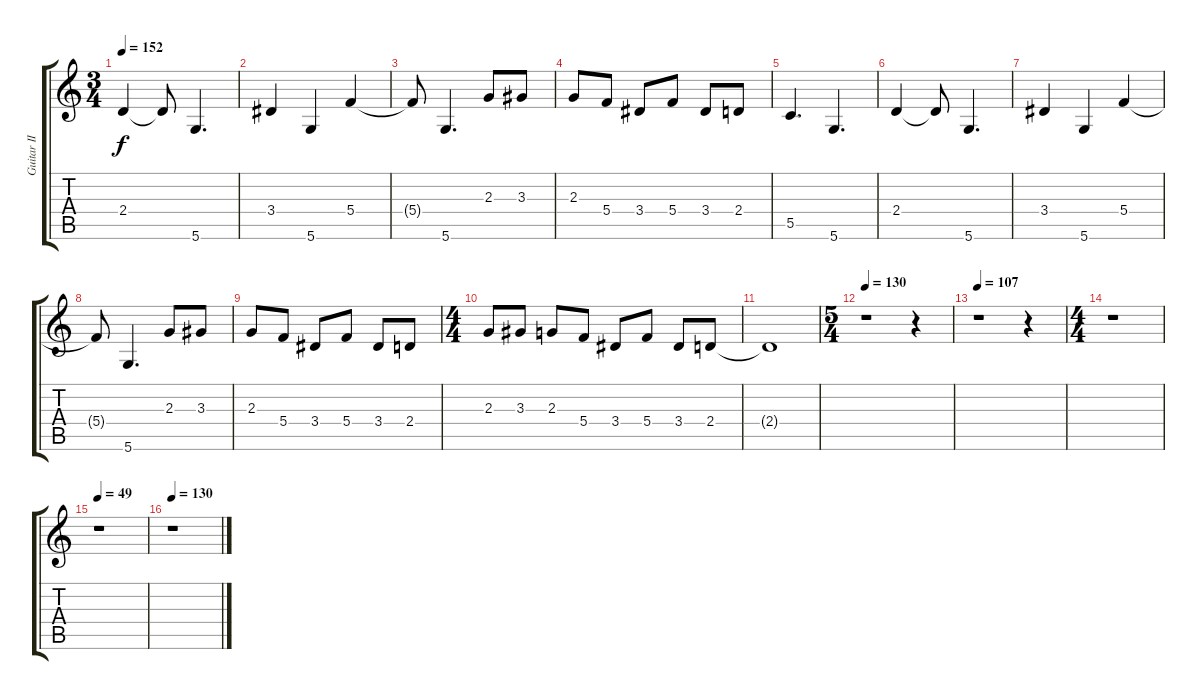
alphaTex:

\track ("Guitar II" "Guitar II") {instrument distortionguitar}
\staff {score tabs}
\tuning (D4 A3 F3 C3 G2 D2) {hide}
\ts (3 4)
\tempo 152
\clef g2
\ks c
2.4.4{dy f} 2.4{t}.8 5.6.4{d} |
3.4.4 5.6.4 5.4.4 |
5.4{t}.8 5.6.4{d} 2.3.8 3.3.8 |
2.3.8 5.4.8 3.4.8 5.4.8 3.4.8 2.4.8 |
5.5.4{d} 5.6.4{d} |
2.4.4 2.4{t}.8 5.6.4{d} |
3.4.4 5.6.4 5.4.4 |
5.4{t}.8 5.6.4{d} 2.3.8 3.3.8 |
2.3.8 5.4.8 3.4.8 5.4.8 3.4.8 2.4.8 |
\ts (4 4)
2.3.8 3.3.8 2.3.8 5.4.8 3.4.8 5.4.8 3.4.8 2.4.8 |
2.4{t}.1 |
\ts (5 4)
\tempo 130
r.1 r.4 |
\tempo 107
r.1 r.4 |
\ts (4 4)
r.1 |
\tempo 49
r.1 |
\tempo 130
r.1
